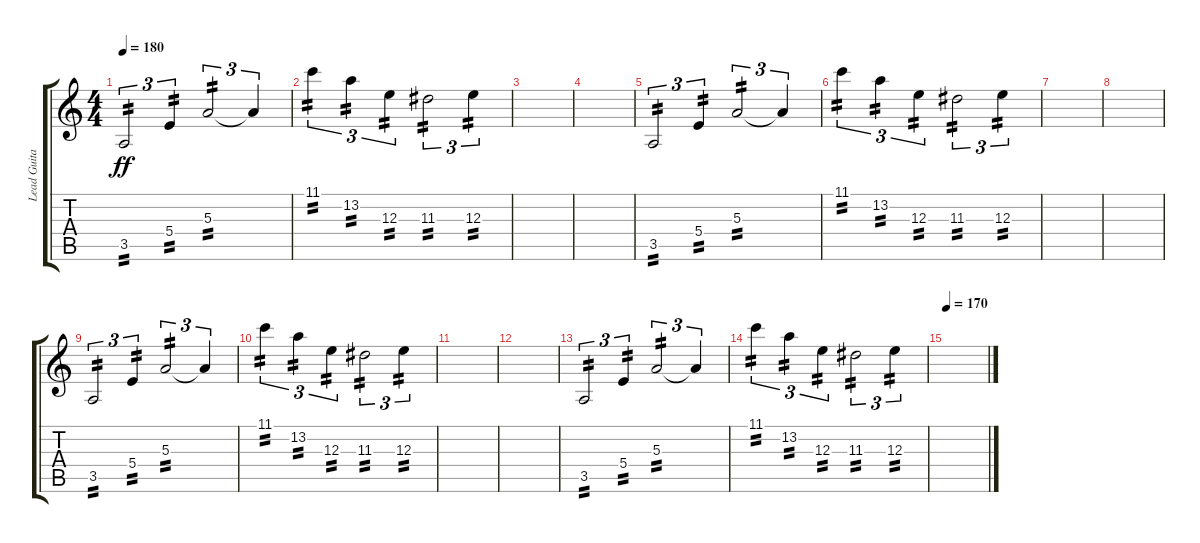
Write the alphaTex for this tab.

\track ("Lead Guitar" "Lead Guita") {instrument distortionguitar}
\staff {score tabs}
\tuning (Db4 Ab3 E3 B2 Gb2 Db2) {hide}
\ts (4 4)
\tempo 180
\clef g2
\ks c
3.5.2{tu (3 2) tp 2 dy ff} 5.4.4{tu (3 2) tp 2} 5.3.2{tu (3 2) tp 2} 5.3{t}.4{tu (3 2)} |
11.1.4{tu (3 2) tp 2} 13.2.4{tu (3 2) tp 2} 12.3.4{tu (3 2) tp 2} 11.3.2{tu (3 2) tp 2} 12.3.4{tu (3 2) tp 2} |
|
|
3.5.2{tu (3 2) tp 2} 5.4.4{tu (3 2) tp 2} 5.3.2{tu (3 2) tp 2} 5.3{t}.4{tu (3 2)} |
11.1.4{tu (3 2) tp 2} 13.2.4{tu (3 2) tp 2} 12.3.4{tu (3 2) tp 2} 11.3.2{tu (3 2) tp 2} 12.3.4{tu (3 2) tp 2} |
|
|
3.5.2{tu (3 2) tp 2} 5.4.4{tu (3 2) tp 2} 5.3.2{tu (3 2) tp 2} 5.3{t}.4{tu (3 2)} |
11.1.4{tu (3 2) tp 2} 13.2.4{tu (3 2) tp 2} 12.3.4{tu (3 2) tp 2} 11.3.2{tu (3 2) tp 2} 12.3.4{tu (3 2) tp 2} |
|
|
3.5.2{tu (3 2) tp 2} 5.4.4{tu (3 2) tp 2} 5.3.2{tu (3 2) tp 2} 5.3{t}.4{tu (3 2)} |
11.1.4{tu (3 2) tp 2} 13.2.4{tu (3 2) tp 2} 12.3.4{tu (3 2) tp 2} 11.3.2{tu (3 2) tp 2} 12.3.4{tu (3 2) tp 2} |
\tempo 170
